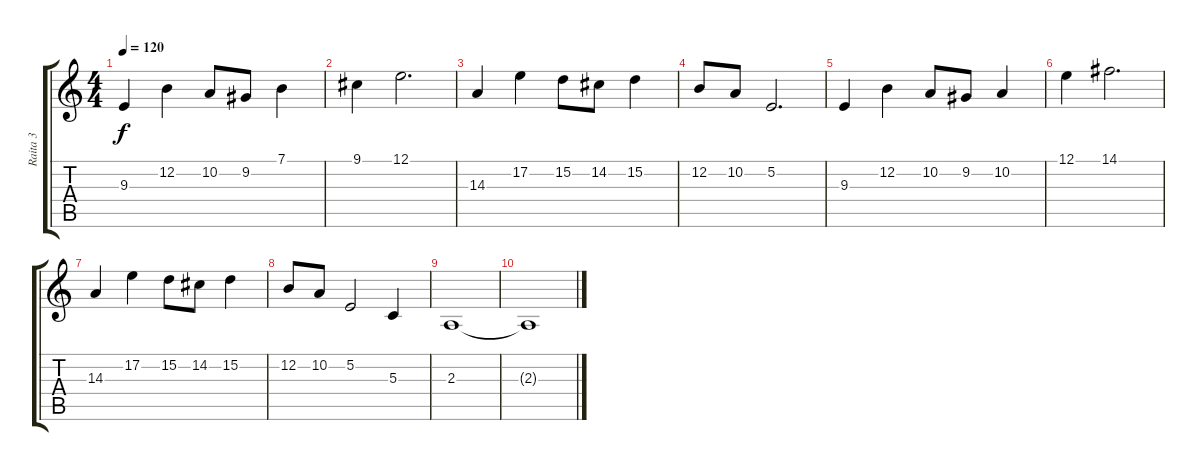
\track ("Raita 3" "Raita 3") {instrument stringensemble1}
\staff {score tabs}
\tuning (E4 B3 G3 D3 A2 E2) {hide}
\ts (4 4)
\tempo 120
\clef g2
\ks c
9.3.4{dy f} 12.2.4 10.2.8 9.2.8 7.1.4 |
9.1.4 12.1.2{d} |
14.3.4 17.2.4 15.2.8 14.2.8 15.2.4 |
12.2.8 10.2.8 5.2.2{d} |
9.3.4 12.2.4 10.2.8 9.2.8 10.2.4 |
12.1.4 14.1.2{d} |
14.3.4 17.2.4 15.2.8 14.2.8 15.2.4 |
12.2.8 10.2.8 5.2.2 5.3.4 |
2.3.1 |
2.3{t}.1
